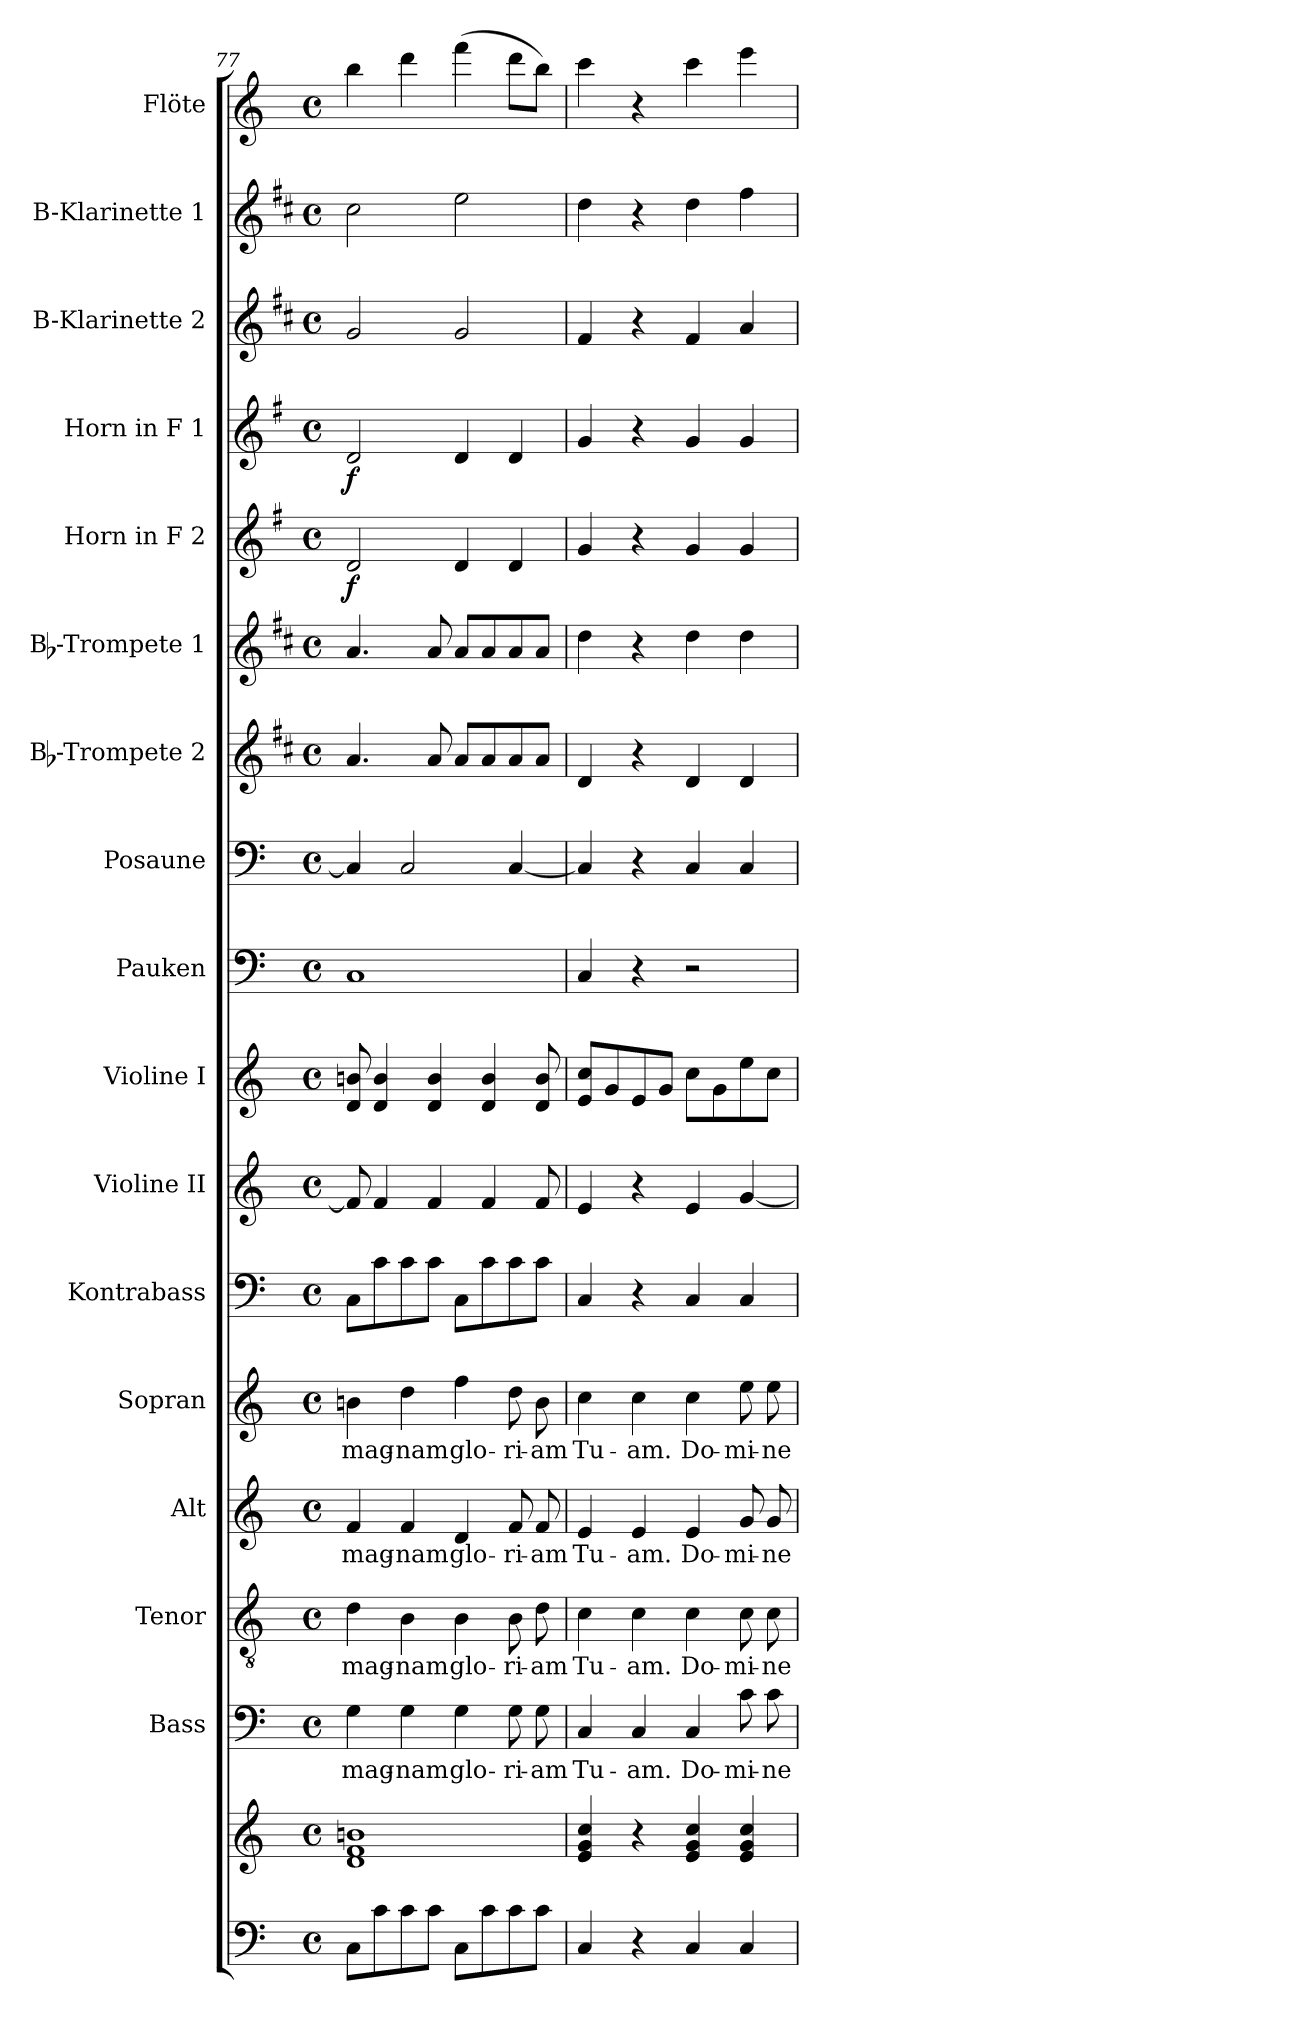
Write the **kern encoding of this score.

**kern	**kern	**kern	**text	**kern	**text	**kern	**text	**kern	**text	**kern	**kern	**kern	**kern	**kern	**kern	**kern	**kern	**dynam	**kern	**dynam	**kern	**kern	**kern
*part17	*part17	*part16	*part16	*part15	*part15	*part14	*part14	*part13	*part13	*part12	*part11	*part10	*part9	*part8	*part7	*part6	*part5	*part5	*part4	*part4	*part3	*part2	*part1
*staff18	*staff17	*staff16	*staff16	*staff15	*staff15	*staff14	*staff14	*staff13	*staff13	*staff12	*staff11	*staff10	*staff9	*staff8	*staff7	*staff6	*staff5	*staff5	*staff4	*staff4	*staff3	*staff2	*staff1
*	*	*I"Bass	*	*I"Tenor	*	*I"Alt	*	*I"Sopran	*	*I"Kontrabass	*I"Violine II	*I"Violine I	*I"Pauken	*I"Posaune	*I"Bb-Trompete 2	*I"Bb-Trompete 1	*I"Horn in F 2	*	*I"Horn in F 1	*	*I"B-Klarinette 2	*I"B-Klarinette 1	*I"Flöte
*	*	*I'B.	*	*I'T.	*	*I'A.	*	*I'S.	*	*I'Kb.	*I'Vl. II	*I'Vl. I	*I'Pk.	*I'Pos.	*I'Bb Trp. 2	*I'Bb Trp. 1	*I'Hrn. 2	*	*I'Hrn. 1	*	*I'B Kl. 2	*I'B Kl. 1	*I'Fl.
!!LO:PB:g=z
*clefF4	*clefG2	*clefF4	*	*clefGv2	*	*clefG2	*	*clefG2	*	*clefF4	*clefG2	*clefG2	*clefF4	*clefF4	*clefG2	*clefG2	*clefG2	*	*clefG2	*	*clefG2	*clefG2	*clefG2
*	*	*	*	*	*	*	*	*	*	*ITrd7c12	*	*	*	*	*ITrd1c2	*ITrd1c2	*ITrd4c7	*	*ITrd4c7	*	*ITrd1c2	*ITrd1c2	*
*k[]	*k[]	*k[]	*	*k[]	*	*k[]	*	*k[]	*	*k[]	*k[]	*k[]	*k[]	*k[]	*k[]	*k[]	*k[]	*	*k[]	*	*k[]	*k[]	*k[]
*C:	*C:	*C:	*	*C:	*	*C:	*	*C:	*	*C:	*C:	*C:	*C:	*C:	*C:	*C:	*C:	*	*C:	*	*C:	*C:	*C:
*M4/4	*M4/4	*M4/4	*	*M4/4	*	*M4/4	*	*M4/4	*	*M4/4	*M4/4	*M4/4	*M4/4	*M4/4	*M4/4	*M4/4	*M4/4	*	*M4/4	*	*M4/4	*M4/4	*M4/4
*met(c)	*met(c)	*met(c)	*	*met(c)	*	*met(c)	*	*met(c)	*	*met(c)	*met(c)	*met(c)	*met(c)	*met(c)	*met(c)	*met(c)	*met(c)	*	*met(c)	*	*met(c)	*met(c)	*met(c)
=77	=77	=77	=77	=77	=77	=77	=77	=77	=77	=77	=77	=77	=77	=77	=77	=77	=77	=77	=77	=77	=77	=77	=77
!	!	!	!LO:LY:b	!	!LO:LY:b	!	!LO:LY:b	!	!LO:LY:b	!	!	!	!	!	!	!	!	!LO:DY:b	!	!LO:DY:b	!	!	!
8C\L	1d 1f 1bn	4G\	mag-	4d\	mag-	4f/	mag-	4bn\	mag-	8CC\L	8f/]	8d/ 8bn/	1C	4C/]	4.g/	4.g/	2G/	f	2G/	f	2f/	2b\	4bb\
8c\	.	.	.	.	.	.	.	.	.	8C\	4f/	4d/ 4b/	.	.	.	.	.	.	.	.	.	.	.
!	!	!	!LO:LY:b	!	!LO:LY:b	!	!LO:LY:b	!	!LO:LY:b	!	!	!	!	!	!	!	!	!	!	!	!	!	!
8c\	.	4G\	-nam	4B\	-nam	4f/	-nam	4dd\	-nam	8C\	.	.	.	2C/	.	.	.	.	.	.	.	.	4ddd\
8c\J	.	.	.	.	.	.	.	.	.	8C\J	4f/	4d/ 4b/	.	.	8g/	8g/	.	.	.	.	.	.	.
!	!	!	!LO:LY:b	!	!LO:LY:b	!	!LO:LY:b	!	!LO:LY:b	!	!	!	!	!	!	!	!	!	!	!	!	!	!
8C\L	.	4G\	glo-	4B\	glo-	4d/	glo-	4ff\	glo-	8CC\L	.	.	.	.	8g/L	8g/L	4G/	.	4G/	.	2f/	2dd\	(>4fff\
8c\	.	.	.	.	.	.	.	.	.	8C\	4f/	4d/ 4b/	.	.	8g/	8g/	.	.	.	.	.	.	.
!	!	!	!LO:LY:b	!	!LO:LY:b	!	!LO:LY:b	!	!LO:LY:b	!	!	!	!	!	!	!	!	!	!	!	!	!	!
8c\	.	8G\	-ri-	8B\	-ri-	8f/	-ri-	8dd\	-ri-	8C\	.	.	.	[4C/	8g/	8g/	4G/	.	4G/	.	.	.	8ddd\L
!	!	!	!LO:LY:b	!	!LO:LY:b	!	!LO:LY:b	!	!LO:LY:b	!	!	!	!	!	!	!	!	!	!	!	!	!	!
8c\J	.	8G\	-am	8d\	-am	8f/	-am	8b\	-am	8C\J	8f/	8d/ 8b/	.	.	8g/J	8g/J	.	.	.	.	.	.	8bb\J)
=78	=78	=78	=78	=78	=78	=78	=78	=78	=78	=78	=78	=78	=78	=78	=78	=78	=78	=78	=78	=78	=78	=78	=78
!	!	!	!LO:LY:b	!	!LO:LY:b	!	!LO:LY:b	!	!LO:LY:b	!	!	!	!	!	!	!	!	!	!	!	!	!	!
4C/	4e/ 4g/ 4cc/	4C/	Tu-	4c\	Tu-	4e/	Tu-	4cc\	Tu-	4CC/	4e/	8e/ 8cc/L	4C/	4C/]	4c/	4cc\	4c/	.	4c/	.	4e/	4cc\	4ccc\
.	.	.	.	.	.	.	.	.	.	.	.	8g/	.	.	.	.	.	.	.	.	.	.	.
!	!	!	!LO:LY:b	!	!LO:LY:b	!	!LO:LY:b	!	!LO:LY:b	!	!	!	!	!	!	!	!	!	!	!	!	!	!
4r	4r	4C/	-am.	4c\	-am.	4e/	-am.	4cc\	-am.	4r	4r	8e/	4r	4r	4r	4r	4r	.	4r	.	4r	4r	4r
.	.	.	.	.	.	.	.	.	.	.	.	8g/J	.	.	.	.	.	.	.	.	.	.	.
!	!	!	!LO:LY:b	!	!LO:LY:b	!	!LO:LY:b	!	!LO:LY:b	!	!	!	!	!	!	!	!	!	!	!	!	!	!
4C/	4e/ 4g/ 4cc/	4C/	Do-	4c\	Do-	4e/	Do-	4cc\	Do-	4CC/	4e/	8cc\L	2r	4C/	4c/	4cc\	4c/	.	4c/	.	4e/	4cc\	4ccc\
.	.	.	.	.	.	.	.	.	.	.	.	8g\	.	.	.	.	.	.	.	.	.	.	.
!	!	!	!LO:LY:b	!	!LO:LY:b	!	!LO:LY:b	!	!LO:LY:b	!	!	!	!	!	!	!	!	!	!	!	!	!	!
4C/	4e/ 4g/ 4cc/	8c\	-mi-	8c\	-mi-	8g/	-mi-	8ee\	-mi-	4CC/	[4g/	8ee\	.	4C/	4c/	4cc\	4c/	.	4c/	.	4g/	4ee\	4eee\
!	!	!	!LO:LY:b	!	!LO:LY:b	!	!LO:LY:b	!	!LO:LY:b	!	!	!	!	!	!	!	!	!	!	!	!	!	!
.	.	8c\	-ne	8c\	-ne	8g/	-ne	8ee\	-ne	.	.	8cc\J	.	.	.	.	.	.	.	.	.	.	.
=	=	=	=	=	=	=	=	=	=	=	=	=	=	=	=	=	=	=	=	=	=	=	=
*-	*-	*-	*-	*-	*-	*-	*-	*-	*-	*-	*-	*-	*-	*-	*-	*-	*-	*-	*-	*-	*-	*-	*-
